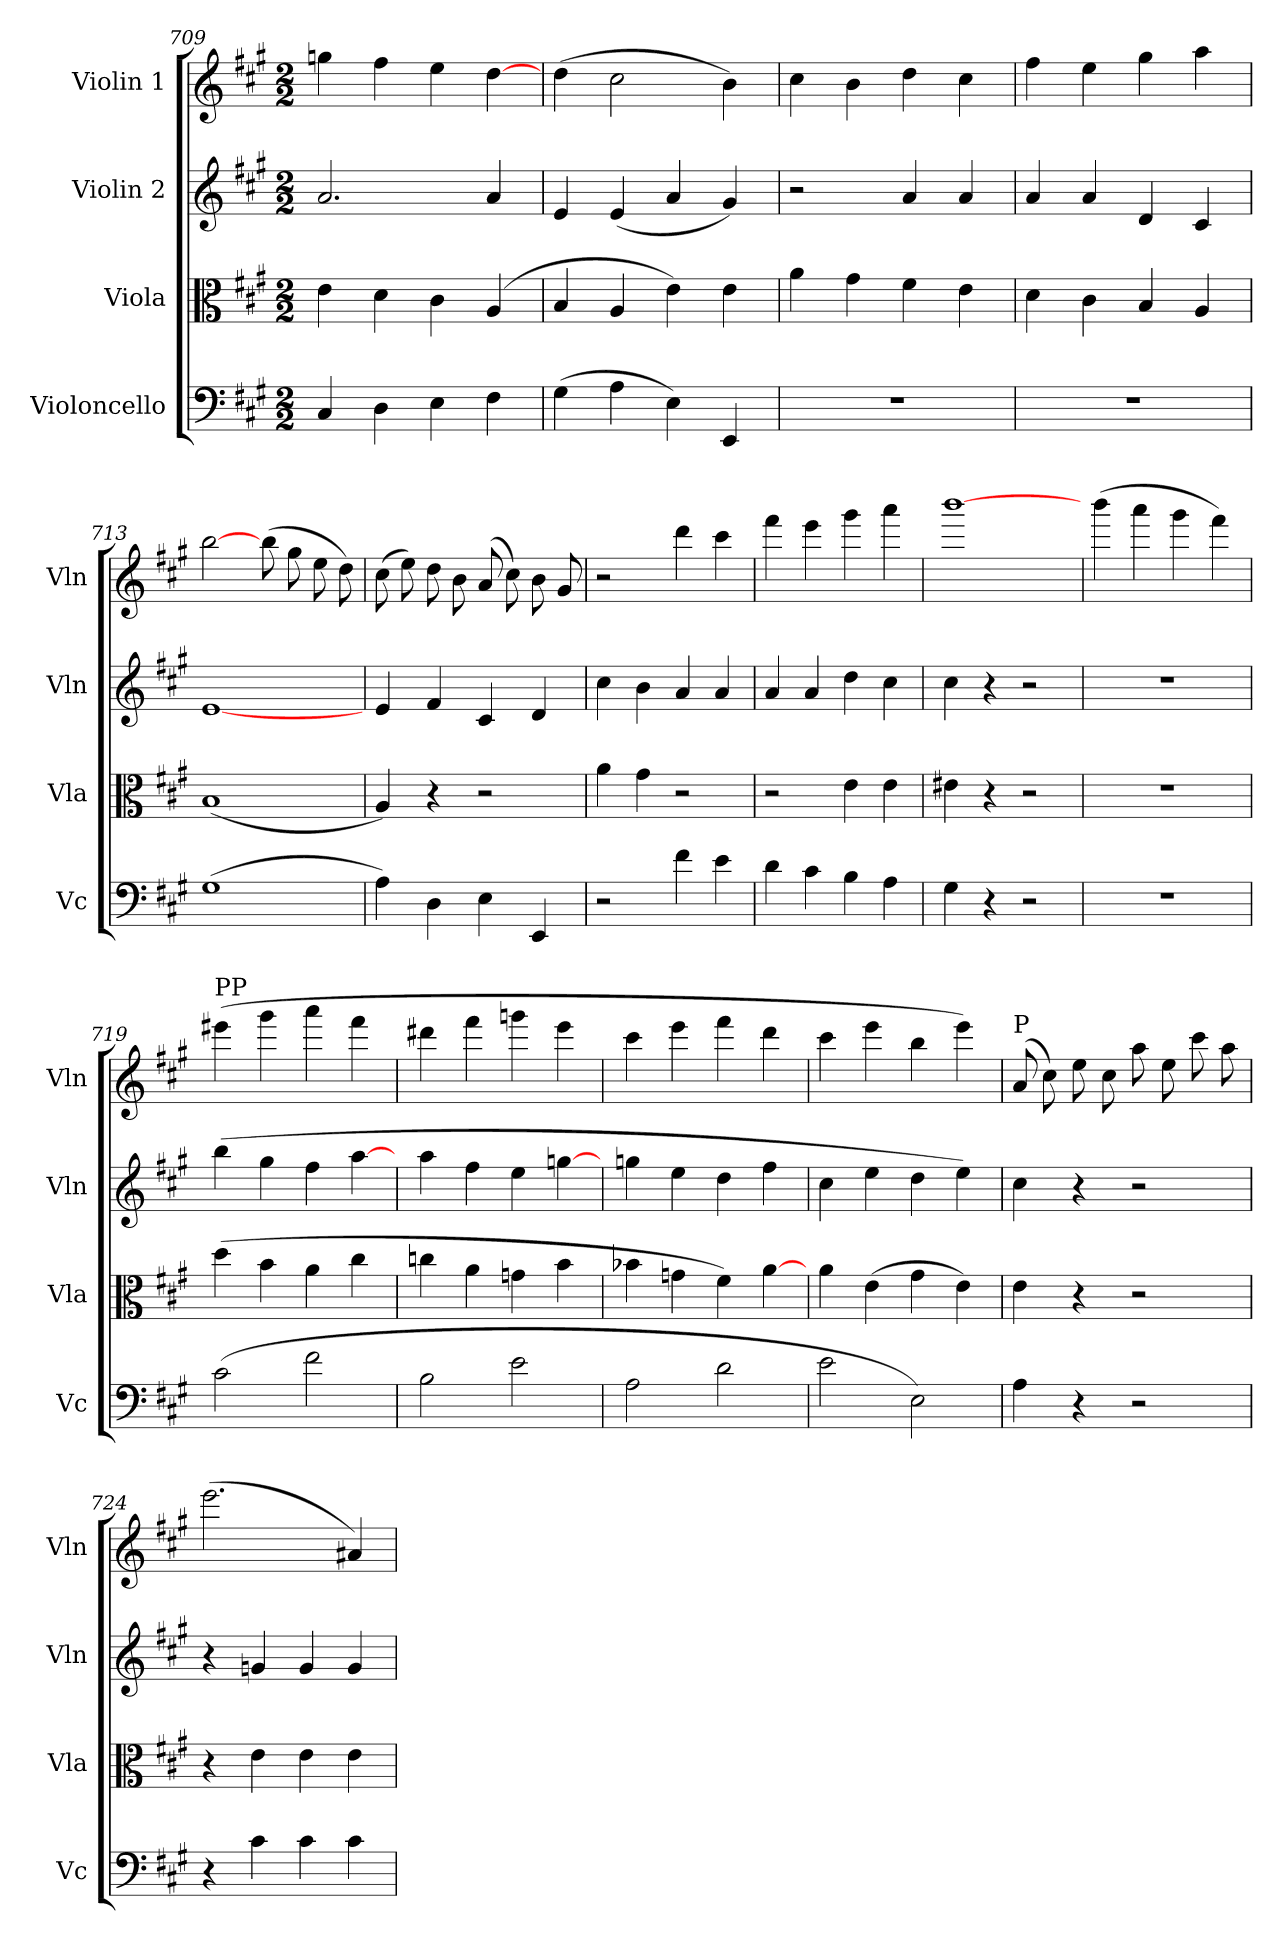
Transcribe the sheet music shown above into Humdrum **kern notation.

**kern	**kern	**kern	**kern
*part4	*part3	*part2	*part1
*staff4	*staff3	*staff2	*staff1
*I"Violoncello	*I"Viola	*I"Violin 2	*I"Violin 1
*I'Vc	*I'Vla	*I'Vln	*I'Vln
*clefF4	*clefC3	*clefG2	*clefG2
*k[f#c#g#]	*k[f#c#g#]	*k[f#c#g#]	*k[f#c#g#]
*A:	*A:	*A:	*A:
*M2/2	*M2/2	*M2/2	*M2/2
=709	=709	=709	=709
4C#	4e	2.a	4ggn
4D	4d	.	4ff#
4E	4c#	.	4ee
4F#	(4A	4a	[4dd
=710	=710	=710	=710
(4G#	4B	4e	(4dd
4A	4A	(4e	2cc#
4E)	4e)	4a	.
4EE	4e	4g#)	4b)
=711	=711	=711	=711
1r	4a	2r	4cc#
.	4g#	.	4b
.	4f#	4a	4dd
.	4e	4a	4cc#
=712	=712	=712	=712
1r	4d	4a	4ff#
.	4c#	4a	4ee
.	4B	4d	4gg#
.	4A	4c#	4aa
=713	=713	=713	=713
(1G#	(1B	[1e	[2bb
.	.	.	(8bb
.	.	.	8gg#
.	.	.	8ee
.	.	.	8dd)
=714	=714	=714	=714
4A)	4A)	4e	(8cc#
.	.	.	8ee)
4D	4r	4f#	8dd
.	.	.	8b
4E	2r	4c#	(8a
.	.	.	8cc#)
4EE	.	4d	8b
.	.	.	8g#
=715	=715	=715	=715
2r	4a	4cc#	2r
.	4g#	4b	.
4f#	2r	4a	4ddd
4e	.	4a	4ccc#
=716	=716	=716	=716
4d	2r	4a	4fff#
4c#	.	4a	4eee
4B	4e	4dd	4ggg#
4A	4e	4cc#	4aaa
=717	=717	=717	=717
4G#	4e#X	4cc#	[1bbb
4r	4r	4r	.
2r	2r	2r	.
=718	=718	=718	=718
1r	1r	1r	(4bbb
.	.	.	4aaa
.	.	.	4ggg#
.	.	.	4fff#)
=719	=719	=719	=719
!	!	!	!LO:TX:a:t=PP
(2c#	(4dd	(4bb	(4eee#X
.	4b	4gg#	4ggg#
2f#	4a	4ff#	4aaa
.	4cc#	[4aa	4fff#
=720	=720	=720	=720
2B	4ccn	4aa	4ddd#X
.	4a	4ff#	4fff#
2e	4gn	4ee	4gggn
.	4b	[4ggn	4eee
=721	=721	=721	=721
2A	4b-X	4ggn	4ccc#
.	4gn	4ee	4eee
2d	4f#)	4dd	4fff#
.	[4a	4ff#	4ddd
=722	=722	=722	=722
2e	4a	4cc#	4ccc#
.	(4e	4ee	4eee
2E)	4g#	4dd	4bb
.	4e)	4ee)	4eee)
=723	=723	=723	=723
!	!	!	!LO:TX:a:t=P
4A	4e	4cc#	(8a
.	.	.	8cc#)
4r	4r	4r	8ee
.	.	.	8cc#
2r	2r	2r	8aa
.	.	.	8ee
.	.	.	8ccc#
.	.	.	8aa
=724	=724	=724	=724
4r	4r	4r	(2.eee
4c#	4e	4gn	.
4c#	4e	4g	.
4c#	4e	4g	4a#X)
=	=	=	=
*-	*-	*-	*-
